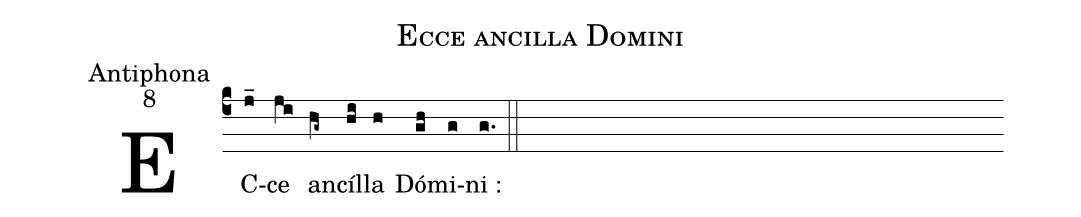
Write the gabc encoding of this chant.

name:Ecce ancilla Domini;
office-part:Antiphona;
mode:8;
%%
(c4) EC(j_)ce(ji) an(hg~)cíl(hi)la(h) Dó(gh)mi(g)ni :(g.) (::)
